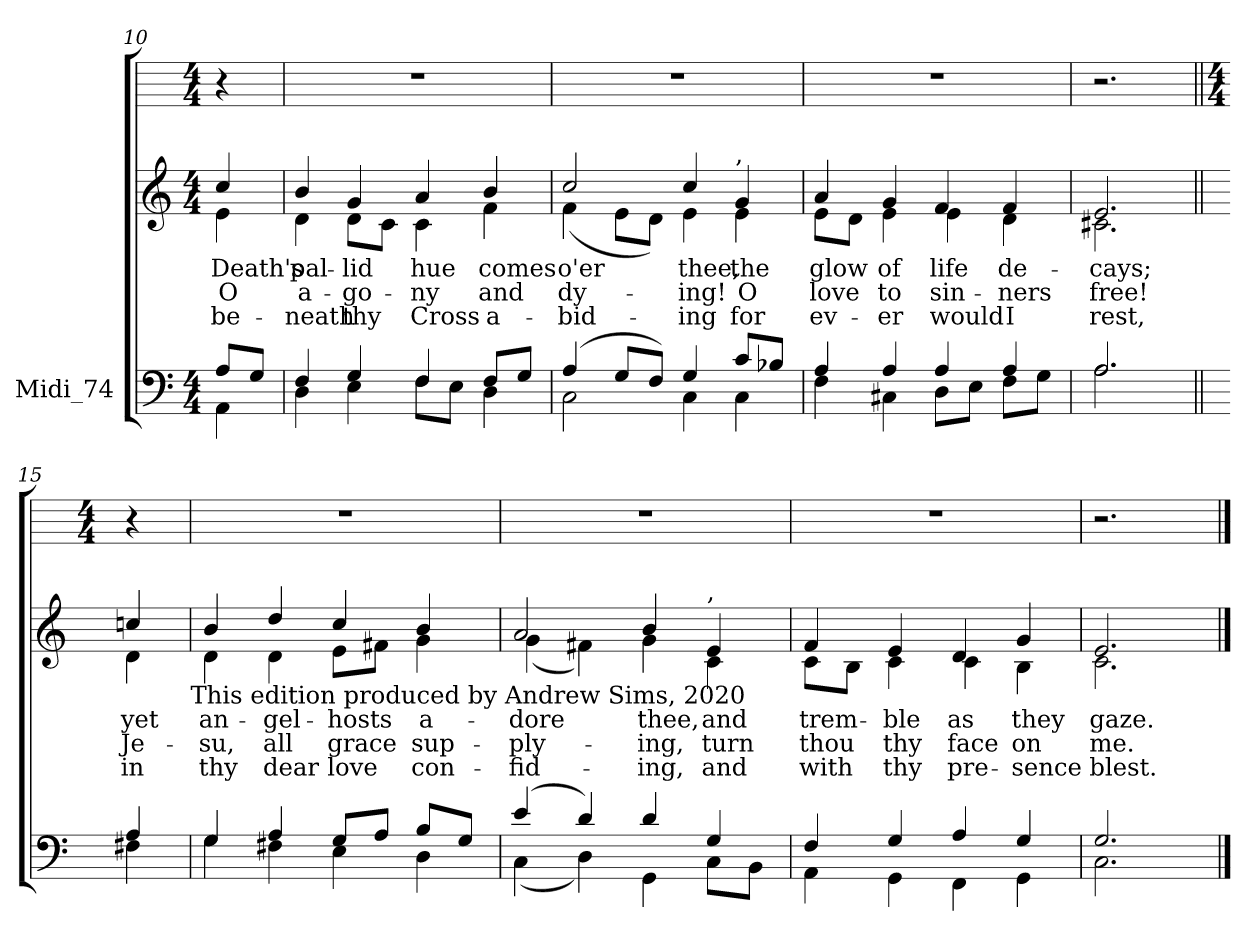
**kern	**kern	**text	**text	**text	**kern
*part3	*part2	*part2	*part2	*part2	*part1
*staff3	*staff2	*staff2	*staff2	*staff2	*staff1
*I"Midi_74	*	*	*	*	*
!!LO:LB:g=z
*clefF4	*clefG2	*	*	*	*
*k[]	*k[]	*	*	*	*
*C:	*C:	*	*	*	*
*M4/4	*M4/4	*	*	*	*M4/4
=10	=10	=10	=10	=10	=10
*^	*	*	*	*	*
!	!	!	!LO:LY:b	!LO:LY:b	!LO:LY:b	!
*	*	*^	*	*	*	*
8A/L	4AA\	4cc/	4e\	Death's	O	be-	4r
8G/J	.	.	.	.	.	.	.
=11	=11	=11	=11	=11	=11	=11	=11
!	!	!	!	!LO:LY:b	!LO:LY:b	!LO:LY:b	!
4F/	4D\	4b/	4d\	-pal-	-a-	-neath	1r
!	!	!	!	!LO:LY:b	!LO:LY:b	!LO:LY:b	!
4G/	4E\	4g/	8d\L	lid	go-	-thy	.
.	.	.	8c\J	.	.	.	.
!	!	!	!	!LO:LY:b	!LO:LY:b	!LO:LY:b	!
4F/	8F\L	4a/	4c\	hue	ny	Cross	.
.	8E\J	.	.	.	.	.	.
!	!	!	!	!LO:LY:b	!LO:LY:b	!LO:LY:b	!
8F/L	4D\	4b/	4f\	comes	and	a-	.
8G/J	.	.	.	.	.	.	.
=12	=12	=12	=12	=12	=12	=12	=12
!	!	!	!	!LO:LY:b	!LO:LY:b	!LO:LY:b	!
(>4A/	2C\	2cc/	(<4f\	-o'er	dy-	-bid-	1r
8G/L	.	.	8e\L	.	.	.	.
8F/J)	.	.	8d\J)	.	.	.	.
!	!	!	!	!LO:LY:b	!LO:LY:b	!LO:LY:b	!
4G/	4C\	4cc/	4e\	-thee,	ing!	ing	.
!	!	!LO:TX:a:t=,	!	!	!	!	!
!	!	!	!	!LO:LY:b	!LO:LY:b	!LO:LY:b	!
8c/L	4C\	4g/	4e\	the	O	for	.
8B-X/J	.	.	.	.	.	.	.
=13	=13	=13	=13	=13	=13	=13	=13
!	!	!	!	!LO:LY:b	!LO:LY:b	!LO:LY:b	!
4A/	4F\	4a/	8e\L	glow	love	ev-	1r
.	.	.	8d\J	.	.	.	.
!	!	!	!	!LO:LY:b	!LO:LY:b	!LO:LY:b	!
4A/	4C#X\	4g/	4e\	-of	to	er	.
!	!	!	!	!LO:LY:b	!LO:LY:b	!LO:LY:b	!
4A/	8D\L	4f/	4e\	life	sin-	-would	.
.	8E\J	.	.	.	.	.	.
!	!	!	!	!LO:LY:b	!LO:LY:b	!LO:LY:b	!
4A/	8F\L	4f/	4d\	de-	-ners	I	.
.	8G\J	.	.	.	.	.	.
=14	=14	=14	=14	=14	=14	=14	=14
!	!	!	!	!LO:LY:b	!LO:LY:b	!LO:LY:b	!
2.A/	2.A\	2.e/	2.c#X\	cays;	free!	rest,	2.r
!!LO:LB:g=z
=15||	=15||	=15||	=15||	=15||	=15||	=15||	=15||
*	*	*	*	*	*	*	*M4/4
!	!	!	!	!LO:LY:b	!LO:LY:b	!LO:LY:b	!
4A/	4F#X\	4ccn/	4d\	yet	Je-	-in	4r
!	!	!	!LO:TX:b:t=This edition produced by Andrew Sims, 2020	!	!	!	!
=16	=16	=16	=16	=16	=16	=16	=16
!	!	!	!	!LO:LY:b	!LO:LY:b	!LO:LY:b	!
4G/	4G\	4b/	4d\	an-	-su,	thy	1r
!	!	!	!	!LO:LY:b	!LO:LY:b	!LO:LY:b	!
4A/	4F#X\	4dd/	4d\	gel-	-all	dear	.
!	!	!	!	!LO:LY:b	!LO:LY:b	!LO:LY:b	!
8G/L	4E\	4cc/	8e\L	hosts	grace	love	.
8A/J	.	.	8f#X\J	.	.	.	.
!	!	!	!	!LO:LY:b	!LO:LY:b	!LO:LY:b	!
8B/L	4D\	4b/	4g\	a-	-sup-	-con-	.
8G/J	.	.	.	.	.	.	.
=17	=17	=17	=17	=17	=17	=17	=17
!	!	!	!	!LO:LY:b	!LO:LY:b	!LO:LY:b	!
(>4e/	(<4C\	2a/	(<4g\	-dore	ply-	-fid-	1r
4d/)	4D\)	.	4f#X\)	.	.	.	.
!	!	!	!	!LO:LY:b	!LO:LY:b	!LO:LY:b	!
4d/	4GG\	4b/	4g\	-thee,	ing,	ing,	.
!	!	!LO:TX:a:t=,	!	!	!	!	!
!	!	!	!	!LO:LY:b	!LO:LY:b	!LO:LY:b	!
4G/	8C\L	4e/	4c\	and	turn	and	.
.	8BB\J	.	.	.	.	.	.
=18	=18	=18	=18	=18	=18	=18	=18
!	!	!	!	!LO:LY:b	!LO:LY:b	!LO:LY:b	!
4F/	4AA\	4f/	8c\L	trem-	-thou	with	1r
.	.	.	8B\J	.	.	.	.
!	!	!	!	!LO:LY:b	!LO:LY:b	!LO:LY:b	!
4G/	4GG\	4e/	4c\	ble	thy	thy	.
!	!	!	!	!LO:LY:b	!LO:LY:b	!LO:LY:b	!
4A/	4FF\	4d/	4c\	as	face	pre-	.
!	!	!	!	!LO:LY:b	!LO:LY:b	!LO:LY:b	!
4G/	4GG\	4g/	4B\	-they	on	sence	.
=19	=19	=19	=19	=19	=19	=19	=19
!	!	!	!	!LO:LY:b	!LO:LY:b	!LO:LY:b	!
2.G/	2.C\	2.e/	2.c\	gaze.	me.	blest.	2.r
*v	*v	*	*	*	*	*	*
*	*v	*v	*	*	*	*
==	==	==	==	==	==
*-	*-	*-	*-	*-	*-
